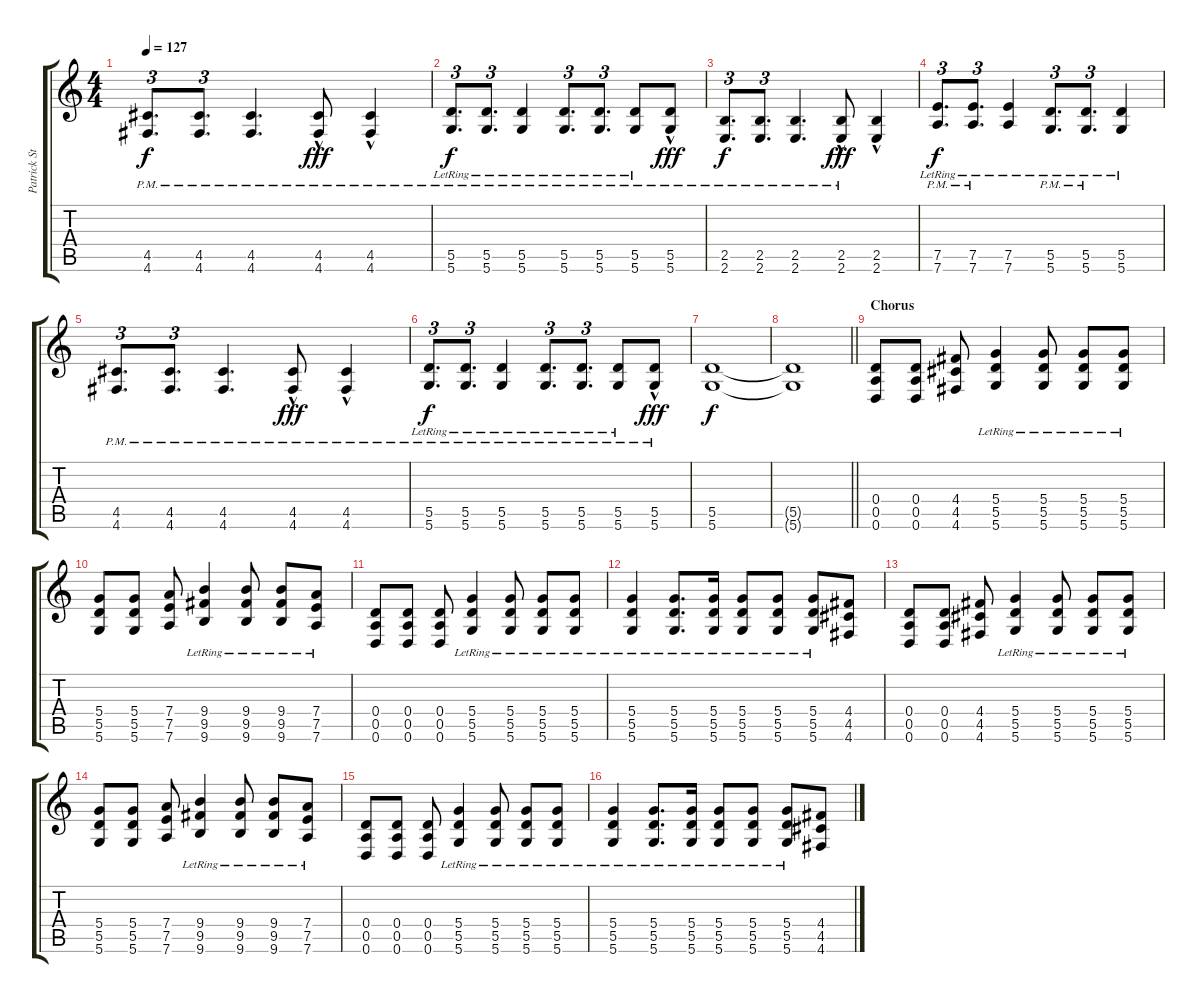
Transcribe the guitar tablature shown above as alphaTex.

\track ("Patrick Stump (Rhythm Guitar)" "Patrick St") {instrument distortionguitar}
\staff {score tabs}
\tuning (E4 B3 G3 D3 A2 D2) {hide}
\ts (4 4)
\tempo 127
\clef g2
\ks c
(4.5{pm} 4.6{pm}).8{d tu (3 2) dy f} (4.5{pm} 4.6{pm}).8{d tu (3 2)} (4.5{pm} 4.6{pm}).4{d} (4.5{pm} 4.6{hac pm}).8{dy fff} (4.5{pm} 4.6{hac pm}).4 |
(5.5{pm lr} 5.6{pm lr}).8{d tu (3 2) dy f} (5.5{pm lr} 5.6{pm lr}).8{d tu (3 2)} (5.5{pm lr} 5.6{pm lr}).4 (5.5{pm lr} 5.6{pm lr}).8{d tu (3 2)} (5.5{pm lr} 5.6{pm lr}).8{d tu (3 2)} (5.5{pm lr} 5.6{pm lr}).8 (5.5{pm} 5.6{hac pm}).8{dy fff} |
(2.5{pm} 2.6{pm}).8{d tu (3 2) dy f} (2.5{pm} 2.6{pm}).8{d tu (3 2)} (2.5{pm} 2.6{pm}).4{d} (2.5{pm} 2.6{hac pm}).8{dy fff} (2.5 2.6{hac}).4 |
(7.5{pm lr} 7.6{pm lr}).8{d tu (3 2) dy f} (7.5{pm lr} 7.6{pm lr}).8{d tu (3 2)} (7.5{lr} 7.6{lr}).4 (5.5{pm lr} 5.6{pm lr}).8{d tu (3 2)} (5.5{pm lr} 5.6{pm lr}).8{d tu (3 2)} (5.5{lr} 5.6{lr}).4 |
(4.5{pm} 4.6{pm}).8{d tu (3 2)} (4.5{pm} 4.6{pm}).8{d tu (3 2)} (4.5{pm} 4.6{pm}).4{d} (4.5{pm} 4.6{hac pm}).8{dy fff} (4.5{pm} 4.6{hac pm}).4 |
(5.5{pm lr} 5.6{pm lr}).8{d tu (3 2) dy f} (5.5{pm lr} 5.6{pm lr}).8{d tu (3 2)} (5.5{pm lr} 5.6{pm lr}).4 (5.5{pm lr} 5.6{pm lr}).8{d tu (3 2)} (5.5{pm lr} 5.6{pm lr}).8{d tu (3 2)} (5.5{pm lr} 5.6{pm lr}).8 (5.5{pm} 5.6{hac pm}).8{dy fff} |
(5.5 5.6).1{dy f} |
\barLineRight lightlight
(5.5{t} 5.6{t}).1 |
\section ("" "Chorus")
(0.4 0.5 0.6).8 (0.4 0.5 0.6).8 (4.4 4.5 4.6).8 (5.4 5.5 5.6{lr}).4 (5.4 5.5 5.6{lr}).8 (5.4 5.5 5.6{lr}).8 (5.4 5.5 5.6{lr}).8 |
(5.4 5.5 5.6).8 (5.4 5.5 5.6).8 (7.4 7.5 7.6).8 (9.4 9.5 9.6{lr}).4 (9.4 9.5 9.6{lr}).8 (9.4 9.5 9.6{lr}).8 (7.4 7.5 7.6{lr}).8 |
(0.4 0.5 0.6).8 (0.4 0.5 0.6).8 (0.4 0.5 0.6).8 (5.4 5.5 5.6{lr}).4 (5.4 5.5 5.6{lr}).8 (5.4 5.5 5.6{lr}).8 (5.4 5.5 5.6{lr}).8 |
(5.4 5.5 5.6{lr}).4 (5.4 5.5 5.6{lr}).8{d} (5.4 5.5 5.6{lr}).16 (5.4 5.5 5.6{lr}).8 (5.4 5.5 5.6{lr}).8 (5.4 5.5 5.6{lr}).8 (4.4 4.5 4.6).8 |
(0.4 0.5 0.6).8 (0.4 0.5 0.6).8 (4.4 4.5 4.6).8 (5.4 5.5 5.6{lr}).4 (5.4 5.5 5.6{lr}).8 (5.4 5.5 5.6{lr}).8 (5.4 5.5 5.6{lr}).8 |
(5.4 5.5 5.6).8 (5.4 5.5 5.6).8 (7.4 7.5 7.6).8 (9.4 9.5 9.6{lr}).4 (9.4 9.5 9.6{lr}).8 (9.4 9.5 9.6{lr}).8 (7.4 7.5 7.6{lr}).8 |
(0.4 0.5 0.6).8 (0.4 0.5 0.6).8 (0.4 0.5 0.6).8 (5.4 5.5 5.6{lr}).4 (5.4 5.5 5.6{lr}).8 (5.4 5.5 5.6{lr}).8 (5.4 5.5 5.6{lr}).8 |
(5.4 5.5 5.6{lr}).4 (5.4 5.5 5.6{lr}).8{d} (5.4 5.5 5.6{lr}).16 (5.4 5.5 5.6{lr}).8 (5.4 5.5 5.6{lr}).8 (5.4 5.5 5.6{lr}).8 (4.4 4.5 4.6).8
